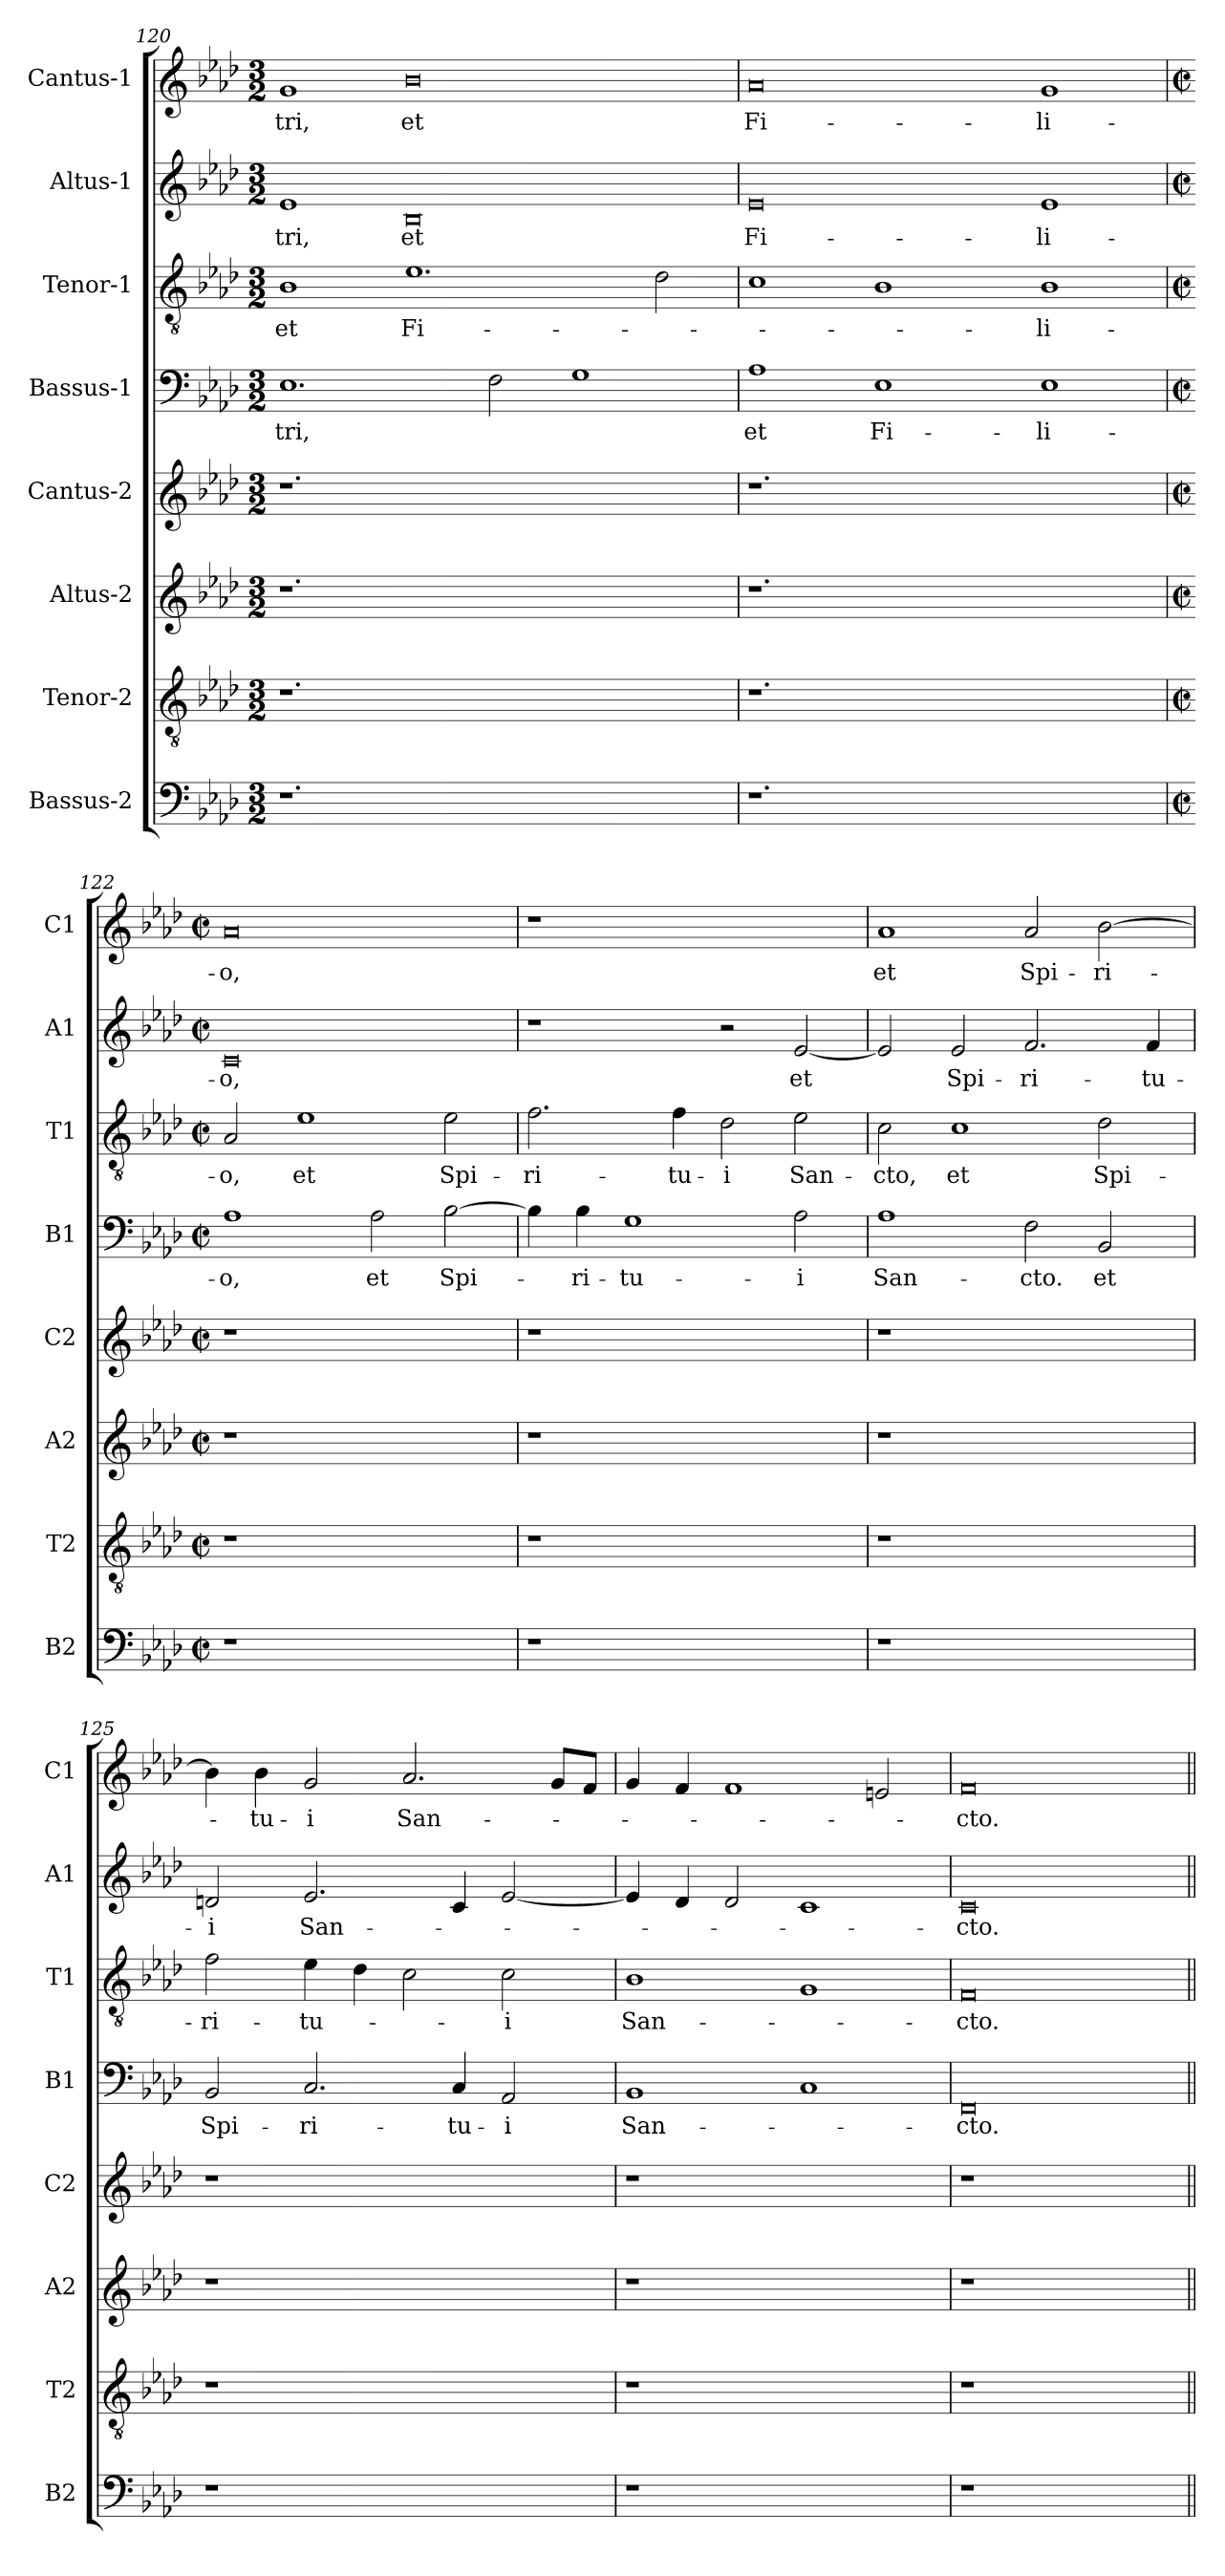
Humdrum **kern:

**kern	**kern	**kern	**kern	**kern	**text	**kern	**text	**kern	**text	**kern	**text
*part8	*part7	*part6	*part5	*part4	*part4	*part3	*part3	*part2	*part2	*part1	*part1
*staff8	*staff7	*staff6	*staff5	*staff4	*staff4	*staff3	*staff3	*staff2	*staff2	*staff1	*staff1
*I"Bassus-2	*I"Tenor-2	*I"Altus-2	*I"Cantus-2	*I"Bassus-1	*	*I"Tenor-1	*	*I"Altus-1	*	*I"Cantus-1	*
*I'B2	*I'T2	*I'A2	*I'C2	*I'B1	*	*I'T1	*	*I'A1	*	*I'C1	*
*clefF4	*clefGv2	*clefG2	*clefG2	*clefF4	*	*clefGv2	*	*clefG2	*	*clefG2	*
*k[b-e-a-d-]	*k[b-e-a-d-]	*k[b-e-a-d-]	*k[b-e-a-d-]	*k[b-e-a-d-]	*	*k[b-e-a-d-]	*	*k[b-e-a-d-]	*	*k[b-e-a-d-]	*
*A-:	*A-:	*A-:	*A-:	*A-:	*	*A-:	*	*A-:	*	*A-:	*
*M3/2	*M3/2	*M3/2	*M3/2	*M3/2	*	*M3/2	*	*M3/2	*	*M3/2	*
=120	=120	=120	=120	=120	=120	=120	=120	=120	=120	=120	=120
!	!	!	!	!	!LO:LY:b	!	!LO:LY:b	!	!LO:LY:b	!	!LO:LY:b
1.r	1.r	1.r	1.r	1.E-	-tri,	1B-	et	1e-	-tri,	1g	-tri,
!	!	!	!	!	!	!	!LO:LY:b	!	!LO:LY:b	!	!LO:LY:b
.	.	.	.	.	.	1.e-	Fi-	0B-	et	0b-	et
1.ryy	1.ryy	1.ryy	1.ryy	2F\	.	.	.	.	.	.	.
.	.	.	.	1G	.	.	.	.	.	.	.
.	.	.	.	.	.	2d-\	.	.	.	.	.
=121	=121	=121	=121	=121	=121	=121	=121	=121	=121	=121	=121
!	!	!	!	!	!LO:LY:b	!	!	!	!LO:LY:b	!	!LO:LY:b
1.r	1.r	1.r	1.r	1A-	et	1c	.	0e-	Fi-	0a-	Fi-
!	!	!	!	!	!LO:LY:b	!	!	!	!	!	!
.	.	.	.	1E-	Fi-	1B-	.	.	.	.	.
1.ryy	1.ryy	1.ryy	1.ryy	.	.	.	.	.	.	.	.
!	!	!	!	!	!LO:LY:b	!	!LO:LY:b	!	!LO:LY:b	!	!LO:LY:b
.	.	.	.	1E-	-li-	1B-	-li-	1e-	-li-	1g	-li-
=122	=122	=122	=122	=122	=122	=122	=122	=122	=122	=122	=122
*M2/2	*M2/2	*M2/2	*M2/2	*M2/2	*	*M2/2	*	*M2/2	*	*M2/2	*
*met(c|)	*met(c|)	*met(c|)	*met(c|)	*met(c|)	*	*met(c|)	*	*met(c|)	*	*met(c|)	*
!	!	!	!	!	!LO:LY:b	!	!LO:LY:b	!	!LO:LY:b	!	!LO:LY:b
1r	1r	1r	1r	1A-	-o,	2A-/	-o,	0c	-o,	0a-	-o,
!	!	!	!	!	!	!	!LO:LY:b	!	!	!	!
.	.	.	.	.	.	1e-	et	.	.	.	.
!	!	!	!	!	!LO:LY:b	!	!	!	!	!	!
1ryy	1ryy	1ryy	1ryy	2A-\	et	.	.	.	.	.	.
!	!	!	!	!	!LO:LY:b	!	!LO:LY:b	!	!	!	!
.	.	.	.	[2B-\	Spi-	2e-\	Spi-	.	.	.	.
=123	=123	=123	=123	=123	=123	=123	=123	=123	=123	=123	=123
!	!	!	!	!	!	!	!LO:LY:b	!	!	!	!
1r	1r	1r	1r	4B-\]	.	2.f\	-ri-	1r	.	1r	.
!	!	!	!	!	!LO:LY:b	!	!	!	!	!	!
.	.	.	.	4B-\	-ri-	.	.	.	.	.	.
!	!	!	!	!	!LO:LY:b	!	!	!	!	!	!
.	.	.	.	1G	-tu-	.	.	.	.	.	.
!	!	!	!	!	!	!	!LO:LY:b	!	!	!	!
.	.	.	.	.	.	4f\	-tu-	.	.	.	.
!	!	!	!	!	!	!	!LO:LY:b	!	!	!	!
1ryy	1ryy	1ryy	1ryy	.	.	2d-\	-i	2r	.	1ryy	.
!	!	!	!	!	!LO:LY:b	!	!LO:LY:b	!	!LO:LY:b	!	!
.	.	.	.	2A-\	-i	2e-\	San-	[2e-/	et	.	.
!!LO:PB:g=z
=124	=124	=124	=124	=124	=124	=124	=124	=124	=124	=124	=124
!	!	!	!	!	!LO:LY:b	!	!LO:LY:b	!	!	!	!LO:LY:b
1r	1r	1r	1r	1A-	San-	2c\	-cto,	2e-/]	.	1a-	et
!	!	!	!	!	!	!	!LO:LY:b	!	!LO:LY:b	!	!
.	.	.	.	.	.	1c	et	2e-/	Spi-	.	.
!	!	!	!	!	!LO:LY:b	!	!	!	!LO:LY:b	!	!LO:LY:b
1ryy	1ryy	1ryy	1ryy	2F\	-cto.	.	.	2.f/	-ri-	2a-/	Spi-
!	!	!	!	!	!LO:LY:b	!	!LO:LY:b	!	!	!	!LO:LY:b
.	.	.	.	2BB-/	et	2d-\	Spi-	.	.	[2b-\	-ri-
!	!	!	!	!	!	!	!	!	!LO:LY:b	!	!
.	.	.	.	.	.	.	.	4f/	-tu-	.	.
=125	=125	=125	=125	=125	=125	=125	=125	=125	=125	=125	=125
!	!	!	!	!	!LO:LY:b	!	!LO:LY:b	!	!LO:LY:b	!	!
1r	1r	1r	1r	2BB-/	Spi-	2f\	-ri-	2dn/	-i	4b-\]	.
!	!	!	!	!	!	!	!	!	!	!	!LO:LY:b
.	.	.	.	.	.	.	.	.	.	4b-\	-tu-
!	!	!	!	!	!LO:LY:b	!	!LO:LY:b	!	!LO:LY:b	!	!LO:LY:b
.	.	.	.	2.C/	-ri-	4e-\	-tu-	2.e-/	San-	2g/	-i
.	.	.	.	.	.	4d-\	.	.	.	.	.
!	!	!	!	!	!	!	!	!	!	!	!LO:LY:b
1ryy	1ryy	1ryy	1ryy	.	.	2c\	.	.	.	2.a-/	San-
!	!	!	!	!	!LO:LY:b	!	!	!	!	!	!
.	.	.	.	4C/	-tu-	.	.	4c/	.	.	.
!	!	!	!	!	!LO:LY:b	!	!LO:LY:b	!	!	!	!
.	.	.	.	2AA-/	-i	2c\	-i	[2e-/	.	.	.
.	.	.	.	.	.	.	.	.	.	8g/L	.
.	.	.	.	.	.	.	.	.	.	8f/J	.
=126	=126	=126	=126	=126	=126	=126	=126	=126	=126	=126	=126
!	!	!	!	!	!LO:LY:b	!	!LO:LY:b	!	!	!	!
1r	1r	1r	1r	1BB-	San-	1B-	San-	4e-/]	.	4g/	.
.	.	.	.	.	.	.	.	4d-/	.	4f/	.
.	.	.	.	.	.	.	.	2d-/	.	1f	.
1ryy	1ryy	1ryy	1ryy	1C	.	1G	.	1c	.	.	.
.	.	.	.	.	.	.	.	.	.	2en/	.
=127	=127	=127	=127	=127	=127	=127	=127	=127	=127	=127	=127
!	!	!	!	!	!LO:LY:b	!	!LO:LY:b	!	!LO:LY:b	!	!LO:LY:b
1r	1r	1r	1r	0FF	-cto.	0F	-cto.	0c	-cto.	0f	-cto.
1ryy	1ryy	1ryy	1ryy	.	.	.	.	.	.	.	.
=||	=||	=||	=||	=||	=||	=||	=||	=||	=||	=||	=||
*-	*-	*-	*-	*-	*-	*-	*-	*-	*-	*-	*-
